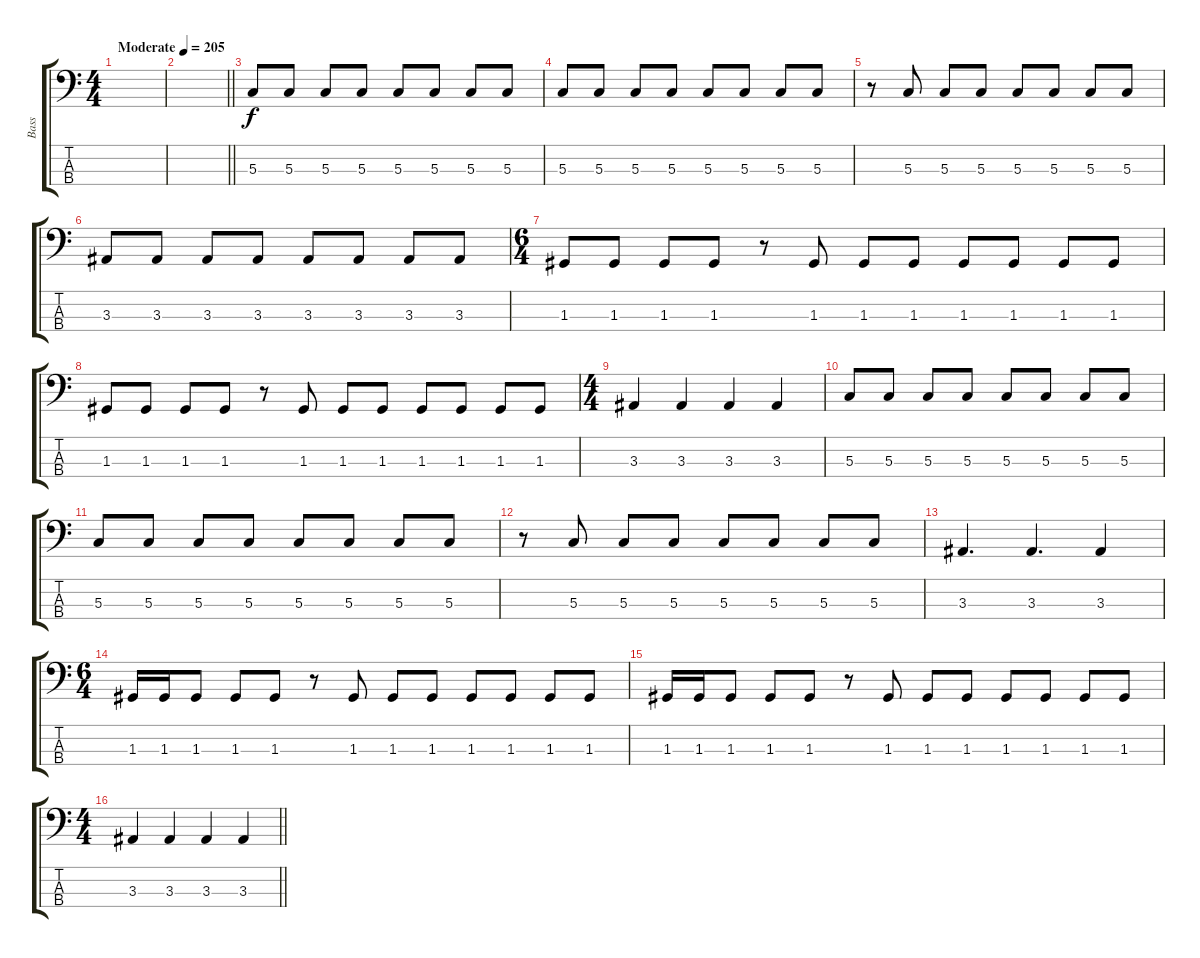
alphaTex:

\track ("Bass" "Bass") {instrument electricbasspick}
\staff {score tabs}
\tuning (F2 C2 G1 C1) {hide}
\ts (4 4)
\tempo (205 "Moderate")
\clef f4
\ks c
|
\barLineRight lightlight
|
5.3.8 5.3.8 5.3.8 5.3.8 5.3.8 5.3.8 5.3.8 5.3.8 |
5.3.8 5.3.8 5.3.8 5.3.8 5.3.8 5.3.8 5.3.8 5.3.8 |
r.8 5.3.8 5.3.8 5.3.8 5.3.8 5.3.8 5.3.8 5.3.8 |
3.3.8 3.3.8 3.3.8 3.3.8 3.3.8 3.3.8 3.3.8 3.3.8 |
\ts (6 4)
1.3.8 1.3.8 1.3.8 1.3.8 r.8 1.3.8 1.3.8 1.3.8 1.3.8 1.3.8 1.3.8 1.3.8 |
1.3.8 1.3.8 1.3.8 1.3.8 r.8 1.3.8 1.3.8 1.3.8 1.3.8 1.3.8 1.3.8 1.3.8 |
\ts (4 4)
3.3.4 3.3.4 3.3.4 3.3.4 |
5.3.8 5.3.8 5.3.8 5.3.8 5.3.8 5.3.8 5.3.8 5.3.8 |
5.3.8 5.3.8 5.3.8 5.3.8 5.3.8 5.3.8 5.3.8 5.3.8 |
r.8 5.3.8 5.3.8 5.3.8 5.3.8 5.3.8 5.3.8 5.3.8 |
3.3.4{d} 3.3.4{d} 3.3.4 |
\ts (6 4)
1.3.16 1.3.16 1.3.8 1.3.8 1.3.8 r.8 1.3.8 1.3.8 1.3.8 1.3.8 1.3.8 1.3.8 1.3.8 |
1.3.16 1.3.16 1.3.8 1.3.8 1.3.8 r.8 1.3.8 1.3.8 1.3.8 1.3.8 1.3.8 1.3.8 1.3.8 |
\ts (4 4)
\barLineRight lightlight
3.3.4 3.3.4 3.3.4 3.3.4
